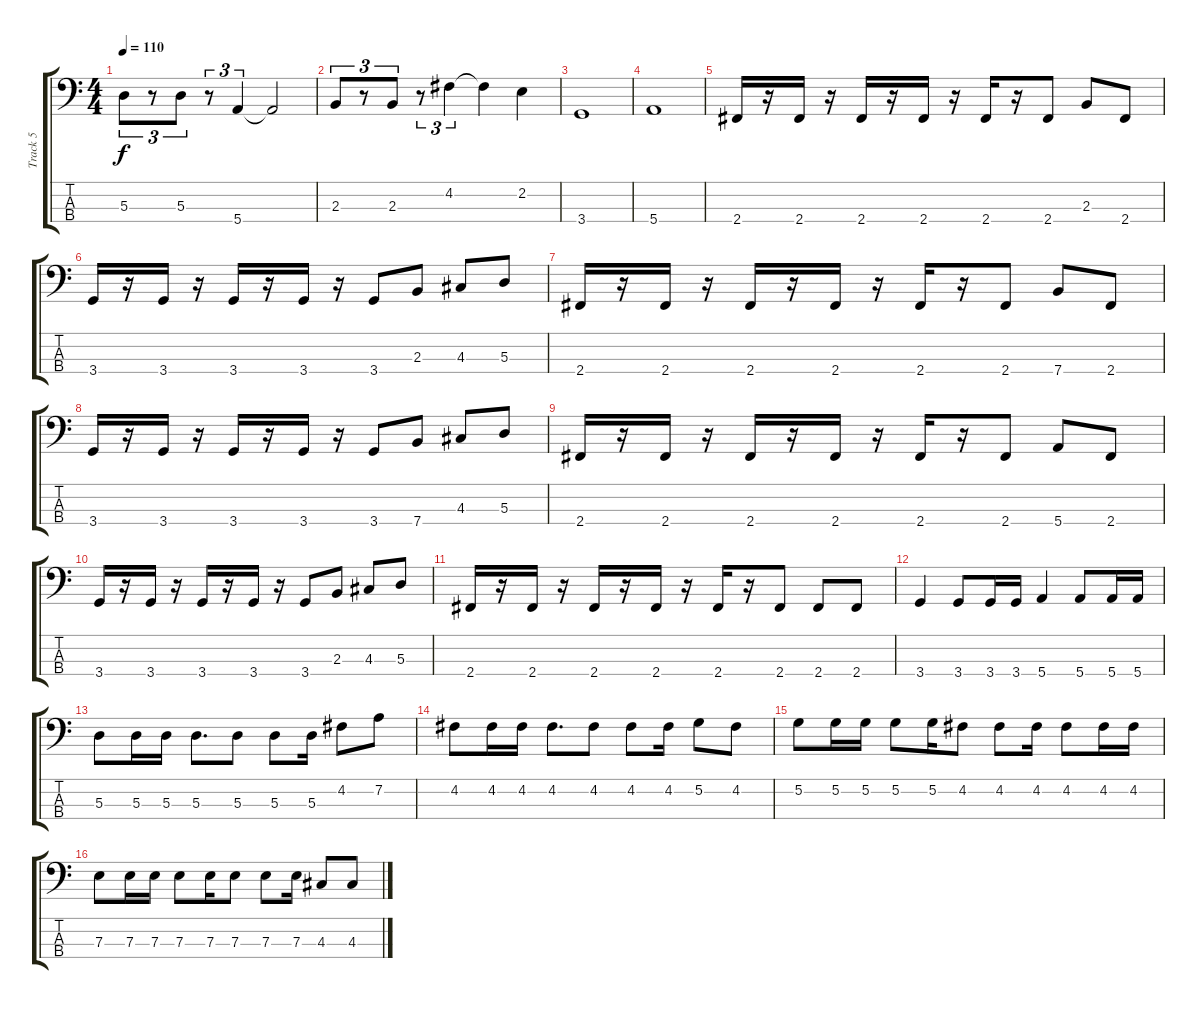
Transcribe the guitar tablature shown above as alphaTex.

\track ("Track 5" "Track 5") {instrument electricbasspick}
\staff {score tabs}
\tuning (G2 D2 A1 E1) {hide}
\ts (4 4)
\tempo 110
\clef f4
\ks c
5.3.8{tu (3 2) dy f} r.8{tu (3 2)} 5.3.8{tu (3 2)} r.8{tu (3 2)} 5.4.4{tu (3 2)} 5.4{t}.2 |
2.3.8{tu (3 2)} r.8{tu (3 2)} 2.3.8{tu (3 2)} r.8{tu (3 2)} 4.2.4{tu (3 2)} 4.2{t}.4 2.2.4 |
3.4.1 |
5.4.1 |
2.4.16 r.16 2.4.16 r.16 2.4.16 r.16 2.4.16 r.16 2.4.16 r.16 2.4.8 2.3.8 2.4.8 |
3.4.16 r.16 3.4.16 r.16 3.4.16 r.16 3.4.16 r.16 3.4.8 2.3.8 4.3.8 5.3.8 |
2.4.16 r.16 2.4.16 r.16 2.4.16 r.16 2.4.16 r.16 2.4.16 r.16 2.4.8 7.4.8 2.4.8 |
3.4.16 r.16 3.4.16 r.16 3.4.16 r.16 3.4.16 r.16 3.4.8 7.4.8 4.3.8 5.3.8 |
2.4.16 r.16 2.4.16 r.16 2.4.16 r.16 2.4.16 r.16 2.4.16 r.16 2.4.8 5.4.8 2.4.8 |
3.4.16 r.16 3.4.16 r.16 3.4.16 r.16 3.4.16 r.16 3.4.8 2.3.8 4.3.8 5.3.8 |
2.4.16 r.16 2.4.16 r.16 2.4.16 r.16 2.4.16 r.16 2.4.16 r.16 2.4.8 2.4.8 2.4.8 |
3.4.4 3.4.8 3.4.16 3.4.16 5.4.4 5.4.8 5.4.16 5.4.16 |
5.3.8 5.3.16 5.3.16 5.3.8{d} 5.3.8 5.3.8 5.3.16 4.2.8 7.2.8 |
4.2.8 4.2.16 4.2.16 4.2.8{d} 4.2.8 4.2.8 4.2.16 5.2.8 4.2.8 |
5.2.8 5.2.16 5.2.16 5.2.8 5.2.16 4.2.8 4.2.8 4.2.16 4.2.8 4.2.16 4.2.16 |
7.3.8 7.3.16 7.3.16 7.3.8 7.3.16 7.3.8 7.3.8 7.3.16 4.3.8 4.3.8
